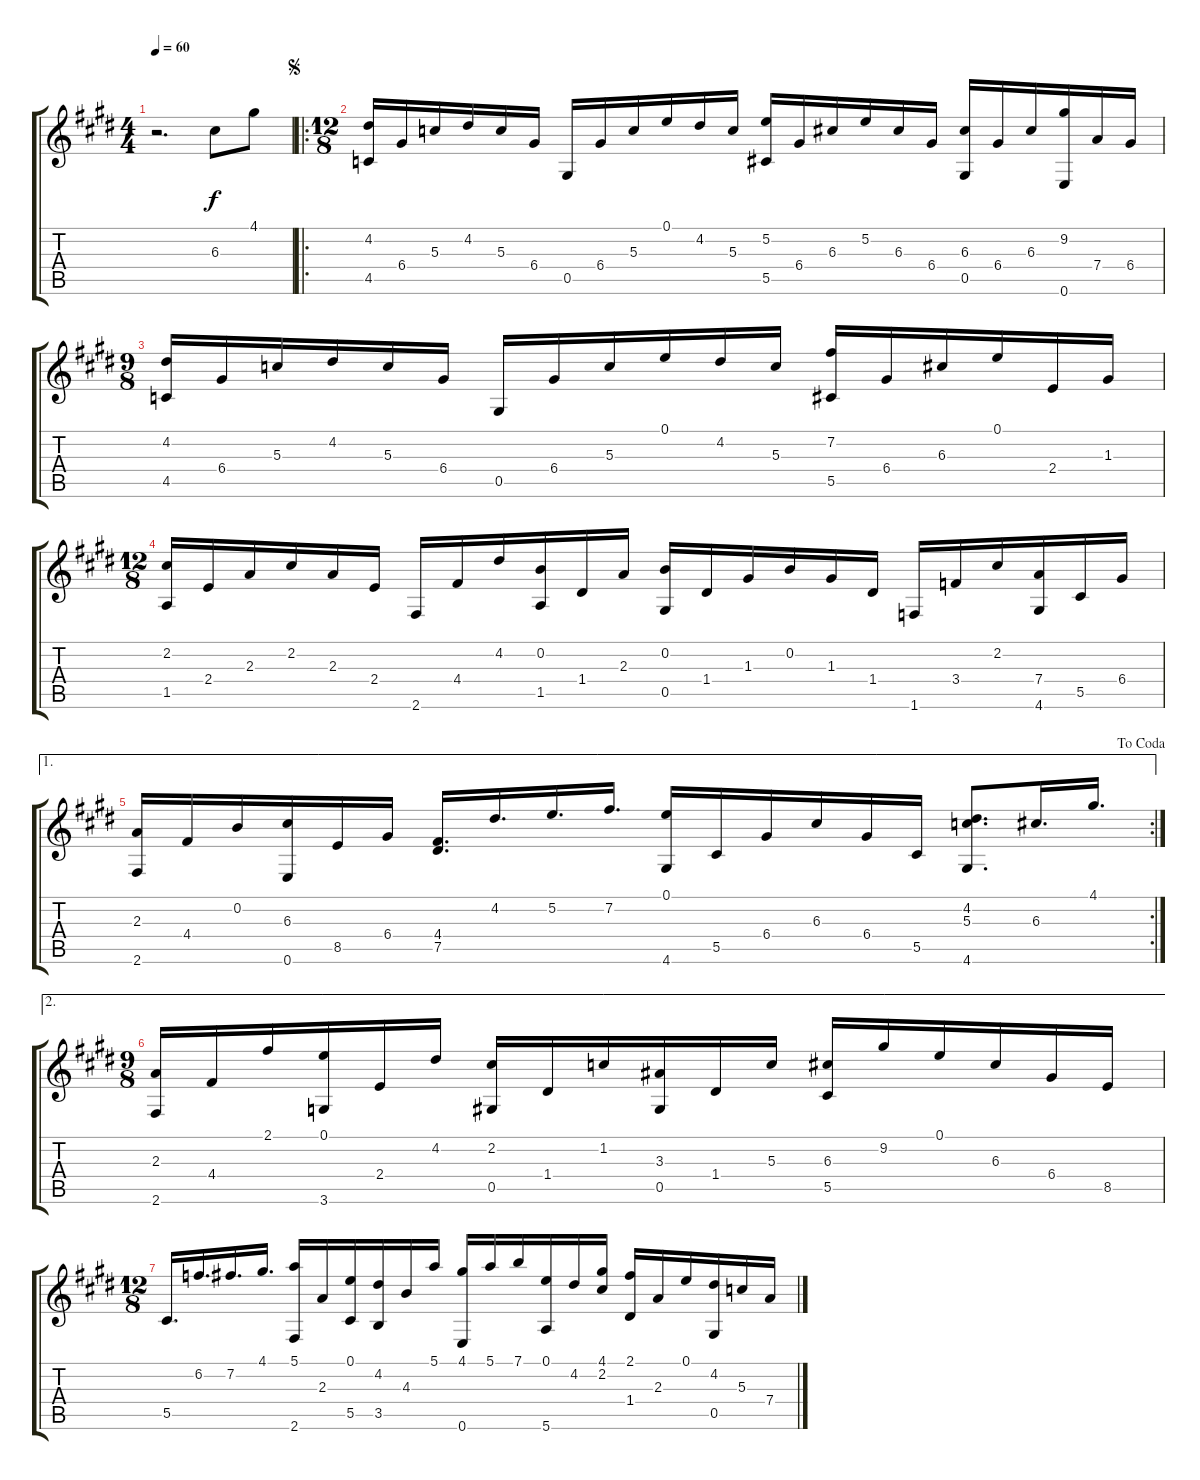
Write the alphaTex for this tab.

\track "" {instrument acousticguitarsteel}
\staff {score tabs}
\tuning (E4 B3 G3 D3 Ab2 E2) {hide}
\ts (4 4)
\tempo 60
\clef g2
\ks e
r.2{d dy f instrument acousticguitarsteel} 6.3.8 4.1.8 |
\ro
\ts (12 8)
\jump segno
(4.2 4.5).16 6.4.16 5.3.16 4.2.16 5.3.16 6.4.16 0.5.16 6.4.16 5.3.16 0.1.16 4.2.16 5.3.16 (5.2 5.5).16 6.4.16 6.3.16 5.2.16 6.3.16 6.4.16 (6.3 0.5).16 6.4.16 6.3.16 (9.2 0.6).16 7.4.16 6.4.16 |
\ts (9 8)
(4.2 4.5).16 6.4.16 5.3.16 4.2.16 5.3.16 6.4.16 0.5.16 6.4.16 5.3.16 0.1.16 4.2.16 5.3.16 (7.2 5.5).16 6.4.16 6.3.16 0.1.16 2.4.16 1.3.16 |
\ts (12 8)
(2.2 1.5).16 2.4.16 2.3.16 2.2.16 2.3.16 2.4.16 2.6.16 4.4.16 4.2.16 (0.2 1.5).16 1.4.16 2.3.16 (0.2 0.5).16 1.4.16 1.3.16 0.2.16 1.3.16 1.4.16 1.6.16 3.4.16 2.2.16 (7.4 4.6).16 5.5.16 6.4.16 |
\ae 1
\rc 2
\jump dacoda
(2.3 2.6).16 4.4.16 0.2.16 (6.3 0.6).16 8.5.16 6.4.16 (4.4 7.5).16{d} 4.2.16{d} 5.2.16{d} 7.2.16{d} (0.1 4.6).16 5.5.16 6.4.16 6.3.16 6.4.16 5.5.16 (4.2 5.3 4.6).8{d} 6.3.16{d} 4.1.16{d} |
\ae 2
\ts (9 8)
(2.3 2.6).16 4.4.16 2.1.16 (0.1 3.6).16 2.4.16 4.2.16 (2.2 0.5).16 1.4.16 1.2.16 (3.3 0.5).16 1.4.16 5.3.16 (6.3 5.5).16 9.2.16 0.1.16 6.3.16 6.4.16 8.5.16 |
\ts (12 8)
5.5.16{d} 6.2.16{d} 7.2.16{d} 4.1.16{d} (5.1 2.6).16 2.3.16 (0.1 5.5).16 (4.2 3.5).16 4.3.16 5.1.16 (4.1 0.6).16 5.1.16 7.1.16 (0.1 5.6).16 4.2.16 (4.1 2.2).16 (2.1 1.4).16 2.3.16 0.1.16 (4.2 0.5).16 5.3.16 7.4.16
